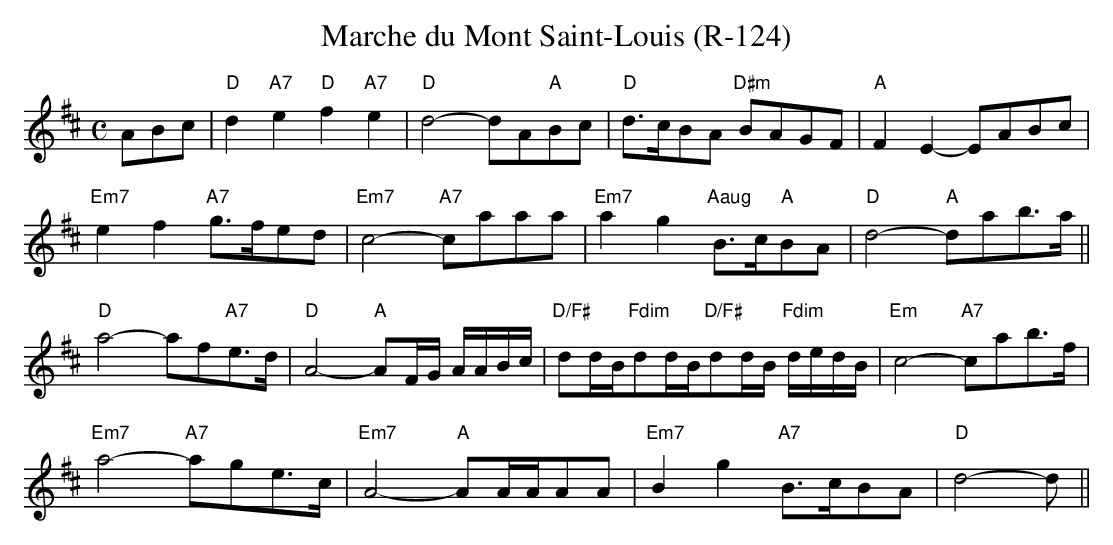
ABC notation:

X:1
T: Marche du Mont Saint-Louis (R-124)
M: C
K: D
ABc|"D"d2 "A7"e2 "D"f2 "A7"e2|"D"d4- dA"A"Bc|"D"d>cBA "D#m"BAGF| "A"F2E2- EABc|
"Em7"e2f2 "A7"g>fed|"Em7"c4- "A7"caaa|"Em7"a2g2 "Aaug"B>c"A"BA|"D"d4- "A"dab>a||
"D"a4- af"A7"e>d|"D"A4- "A"AF/G/ A/A/B/c/|"D/F#"dd/B/"Fdim"dd/B/"D/F#"dd/B/ "Fdim"d/e/d/B/|"Em"c4- "A7"cab>f|
"Em7"a4- "A7"age>c|"Em7"A4- "A"AA/A/AA|"Em7"B2g2 "A7"B>cBA|"D"d4- d||
